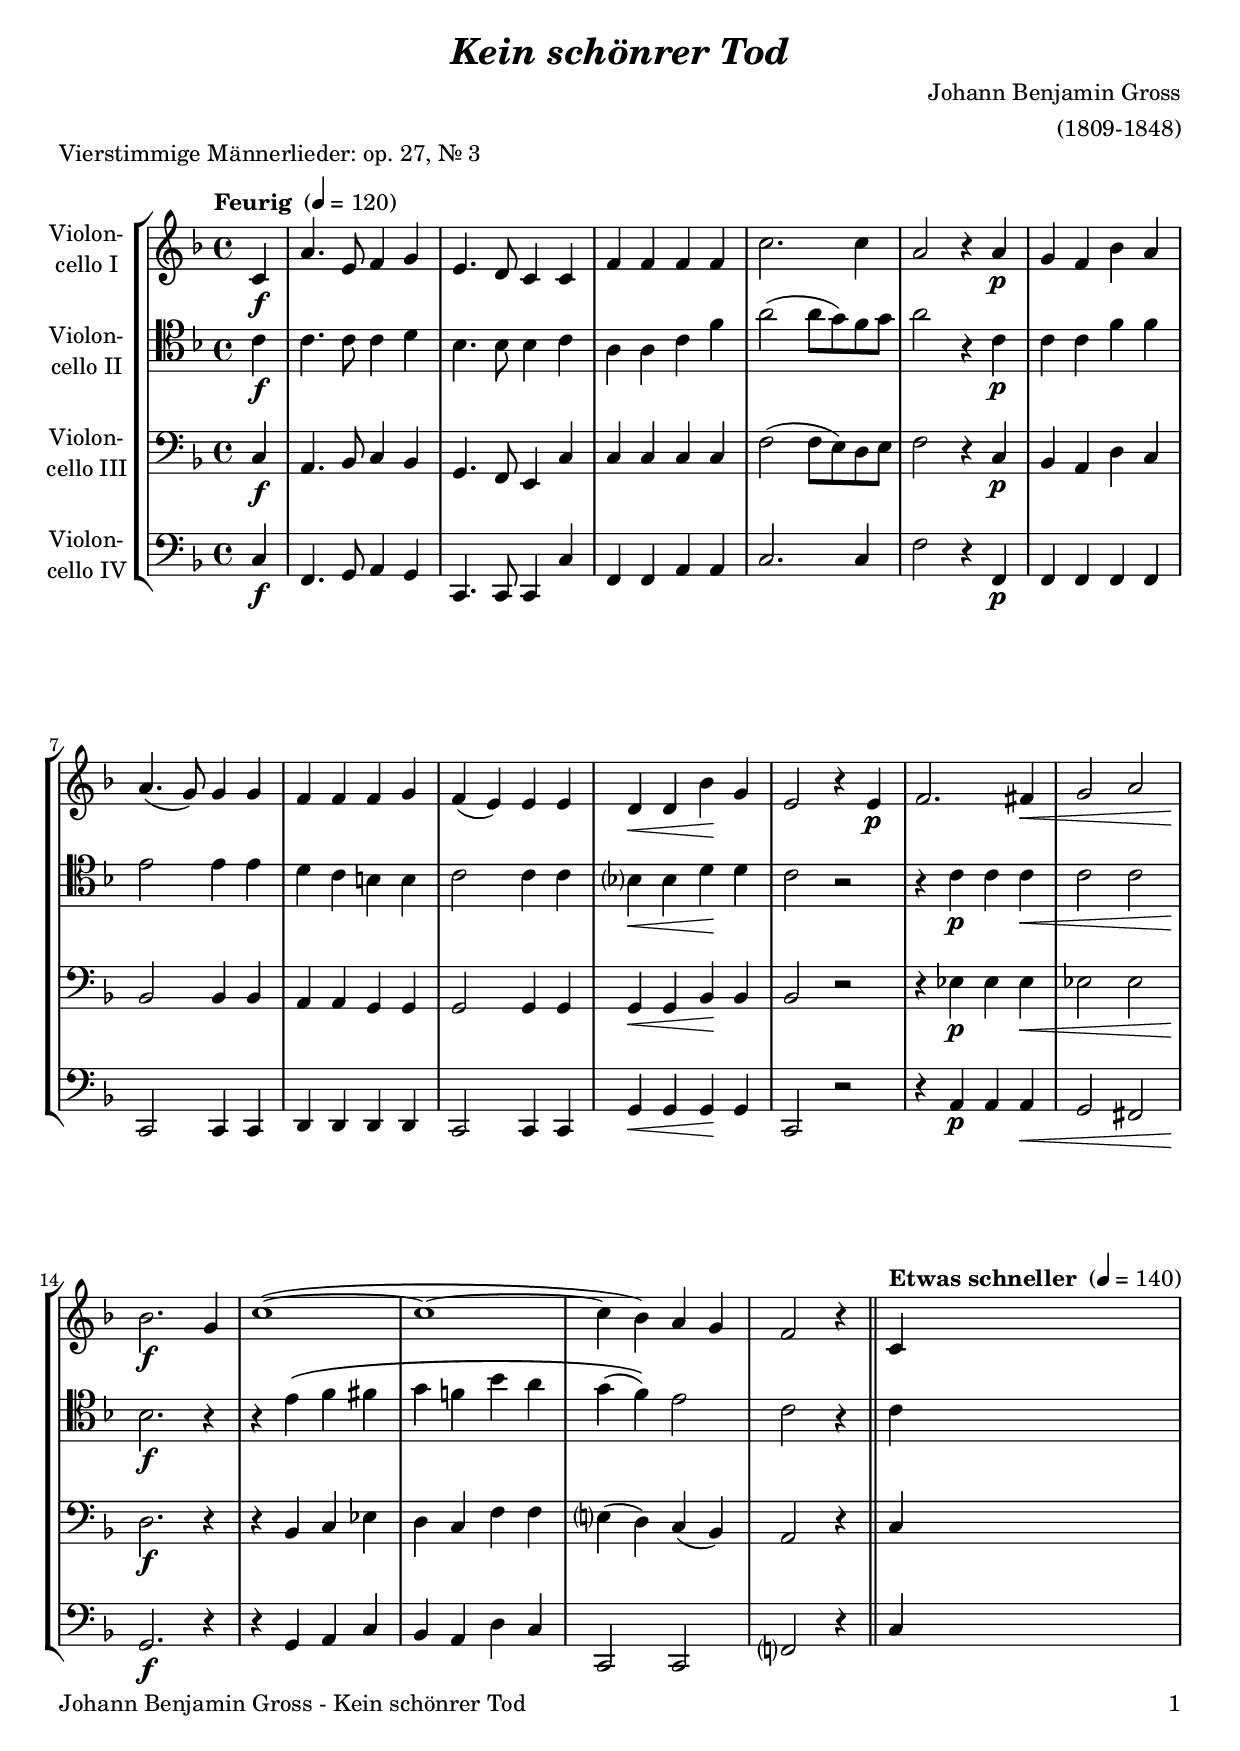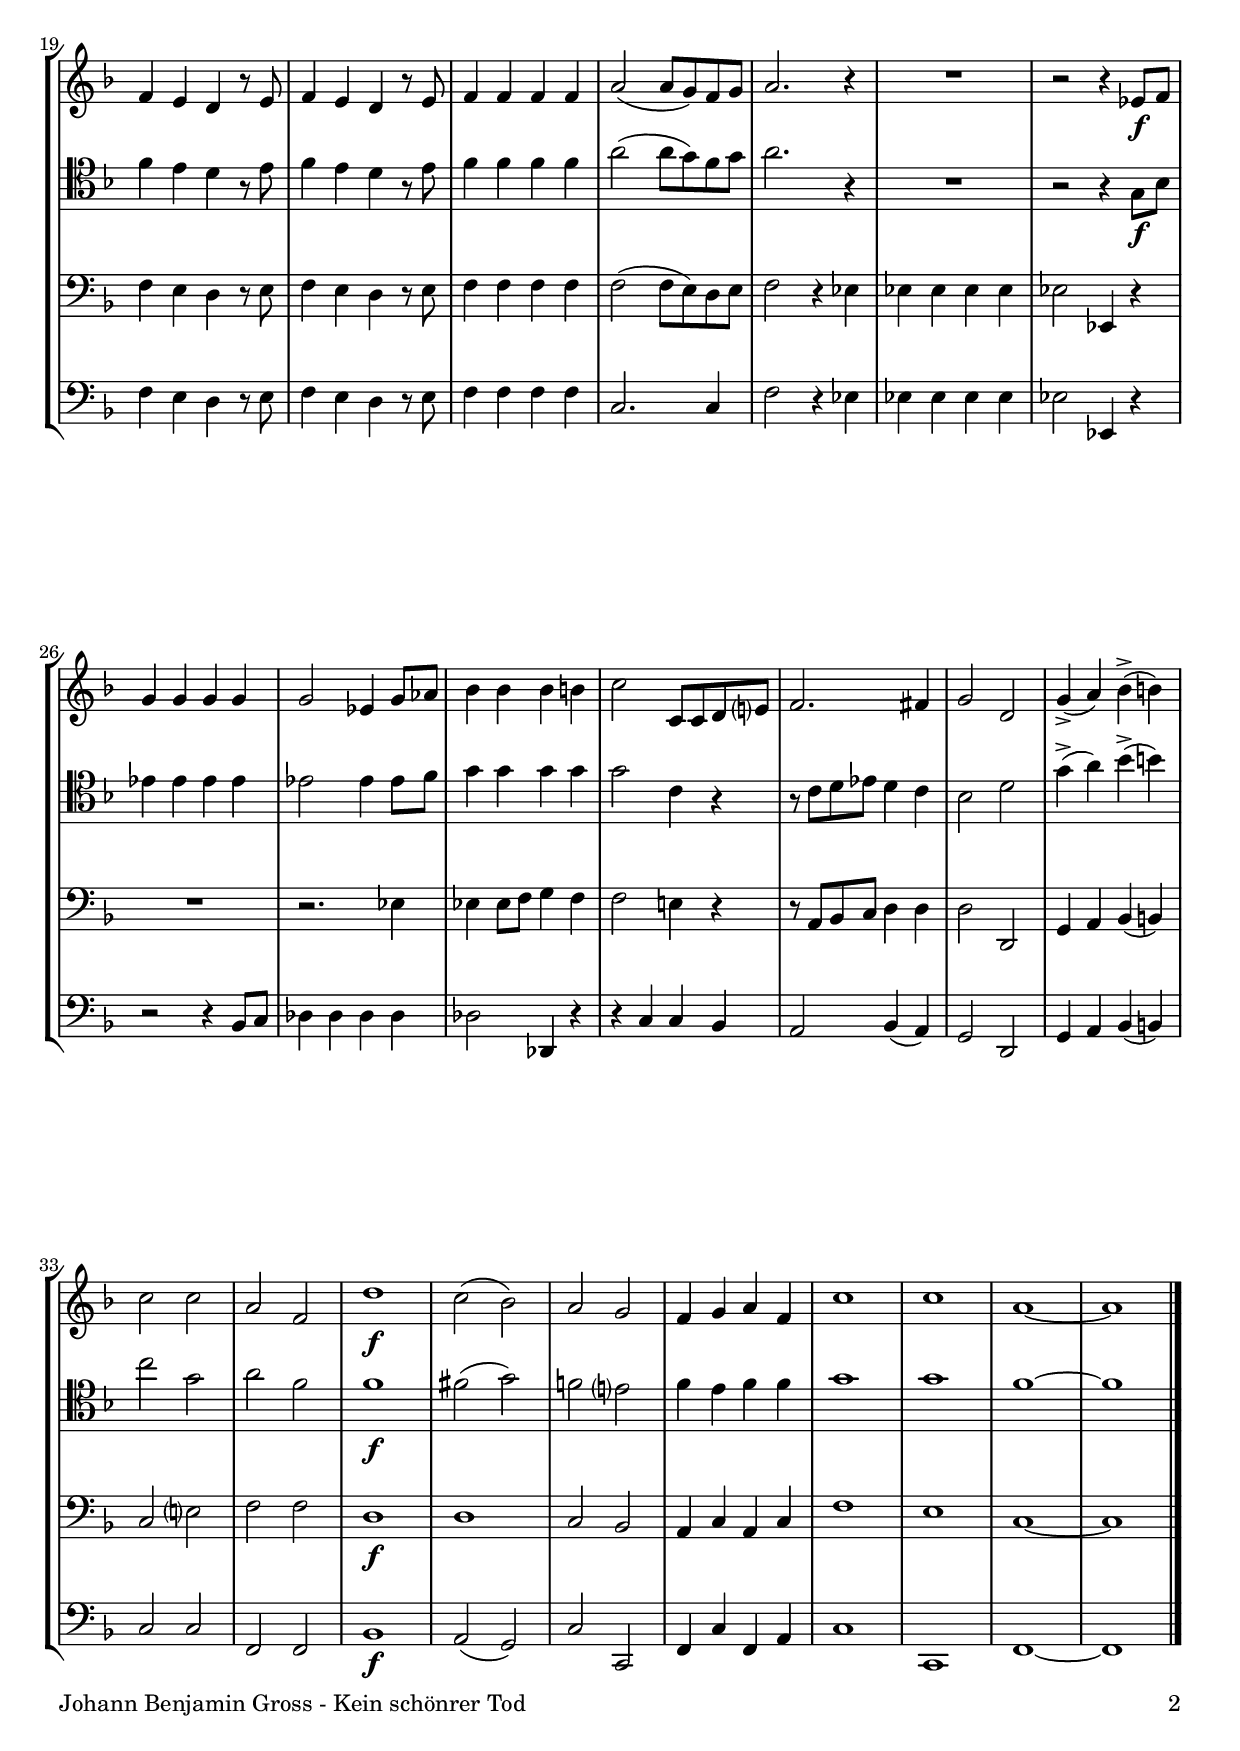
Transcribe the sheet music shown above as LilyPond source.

\version "2.18.2"
\include "deutsch.ly"
  
#(set-global-staff-size 20)

\header {
  title     = \markup \bold \italic "Kein schönrer Tod"
  composer  = "Johann Benjamin Gross"
  arranger  = "(1809-1848)"
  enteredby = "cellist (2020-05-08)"
  piece     = "Vierstimmige Männerlieder: op. 27, Nr. 3"
}

voiceconsts = {
  \key c \major
  \time 4/4
  \clef "bass"
%  \numericTimeSignature
  \compressFullBarRests
  % Set default beaming for all staves
% \set Timing.beamExceptions = #'()
% \set Timing.baseMoment     = #(ly:make-moment 1 4)
% \set Timing.beatStructure  = #'(1 1 1)
}

micl = "clarinet"
mifl = "flute"
miob = "oboe"
mifh = "french horn"
misx = "tenor sax"
mist = "string ensemble 1"
miba = "cello"

introa = {           \tempo "Feurig "          4=120 }
introb = { \bar "||" \tempo "Etwas schneller " 4=140 }

va = \relative c'' {
  \voiceconsts
  \clef "treble"

  \introa
  \partial 4 g4\f
  e'4. h8 c4 d
  h4. a8 g4 g

  c c c c
  g'2. g4
  e2 r4 e\p
  d c f e

  e4.( d8) d4 d
  c c c d
  c( h) h h
  a\< a f'\! d

  h2 r4 h\p
  c2. cis4\<
  d2 e
  f2.\!\f d4
  g1(~

  g~
  g4 f) e d
  c2 r4 \introb g
  c h a r8 h

  c4 h a r8 h
  c4 c c c
  e2( e8 d) c d
  e2. r4

  R1
  r2 r4 b8\f c
  d4 d d d
  d2 b4 d8 es

  f4 f f fis
  g2 g,8 g a h?
  c2. cis4

  d2 a
  d4(-> e) f(-> fis)
  g2 g
  e c
  a'1\f

  g2( f)
  e d
  c4 d e c
  g'1
  g
  e~
  e \bar "|."
}

vb = \relative c'' {
  \voiceconsts
  \clef "tenor"
  
  \introa
  \partial 4 g4\f
  g4. g8 g4 a
  f4. f8 f4 g

  e e g c
  e2( e8 d) c d
  e2 r4 g,\p
  g g c c

  h2 h4 h
  a g fis fis
  g2 g4 g
  f?\< f a\! a

  g2 r
  r4 g\p g g\<
  g2 g
  f2.\!\f r4
  r h\( c cis

  d c! f e
  d( c)\) h2
  g r4 \introb g
  c h a r8 h

  c4 h a r8 h
  c4 c c c
  e2( e8 d) c d
  e2. r4

  R1
  r2 r4 d,8\f f
  b4 b b b
  b2 b4 b8 c

  d4 d d d
  d2 g,4 r
  r8 g a b a4 g

  f2 a
  d4(-> e) f(-> fis)
  g2 d
  e c
  c1\f

  cis2( d)
  c! h?
  c4 h c c
  d1
  d
  c~
  c \bar "|."
}

vc = \relative c' {
  \voiceconsts

  \introa
  \partial 4 g4\f
  e4. f8 g4 f
  d4. c8 h4 g'

  g g g g
  c2( c8 h) a h
  c2 r4 g\p
  f e a g

  f2 f4 f
  e e d d
  d2 d4 d
  d\< d f\! f

  f2 r
  r4 b\p b b\<
  b2 b
  a2.\!\f r4
  r f g b

  a g c c
  h?( a) g( f)
  e2 r4 \introb g
  c h a r8 h

  c4 h a r8 h
  c4 c c c
  c2( c8 h) a h
  c2 r4 b

  b b b b
  b2 b,4 r
  R1
  r2. b'4

  b b8 c d4 c
  c2 h!4 r
  r8 e, f g a4 a

  a2 a,
  d4 e f( fis)
  g2 h?
  c c
  a1\f

  a
  g2 f
  e4 g e g
  c1
  h
  g~
  g \bar "|."
}

vd = \relative c' {
  \voiceconsts

  \introa
  \partial 4 g4\f
  c,4. d8 e4 d
  g,4. g8 g4 g'

  c, c e e
  g2. g4
  c2 r4 c,\p
  c c c c

  g2 g4 g
  a a a a
  g2 g4 g
  d'\< d d\! d

  g,2 r
  r4 e'\p e e\<
  d2 cis
  d2.\!\f r4
  r d e g

  f e a g
  g,2 g
  c? r4\introb g'
  c h a r8 h

  c4 h a r8 h
  c4 c c c
  g2. g4
  c2 r4 b

  b b b b
  b2 b,4 r
  r2 r4 f'8 g
  as4 as as as

  as2 as,4 r
  r g' g f
  e2 f4( e)

  d2 a
  d4 e f( fis)
  g2 g
  c, c
  f1\f

  e2( d)
  g g,
  c4 g' c, e
  g1
  g,
  c~
  c \bar "|."
}


music = \new StaffGroup <<
      \new Staff {
	\set Staff.midiInstrument = \miba
	\set Staff.instrumentName = \markup \center-column { "Violon-" "cello I" }
	\transpose c f, { \va }
      }

      \new Staff {
	\set Staff.midiInstrument = \miba
	\set Staff.instrumentName = \markup \center-column { "Violon-" "cello II" }
	\transpose c f, { \vb }
      }

      \new Staff {
	\set Staff.midiInstrument = \miba
	\set Staff.instrumentName = \markup \center-column { "Violon-" "cello III" }
	\transpose c f, { \vc }
      }

      \new Staff {
	\set Staff.midiInstrument = \miba
	\set Staff.instrumentName = \markup \center-column { "Violon-" "cello IV" }
	\transpose c f, { \vd }
      }
>>

\book {
   \paper {
    print-page-number = ##t
    print-first-page-number = ##t
    ragged-last-bottom = ##f
    oddHeaderMarkup = \markup \null
    evenHeaderMarkup = \markup \null
    oddFooterMarkup = \markup {
      \fill-line {
        \on-the-fly #print-page-number-check-first
        "Johann Benjamin Gross - Kein schönrer Tod" \fromproperty #'page:page-number-string
      }
    }
    evenFooterMarkup = \oddFooterMarkup
  } \score {
    \music
    \layout {}
  }

  \score {
    \unfoldRepeats \music

    \midi {
      \context {
        \Score
      }
    }
  }
}